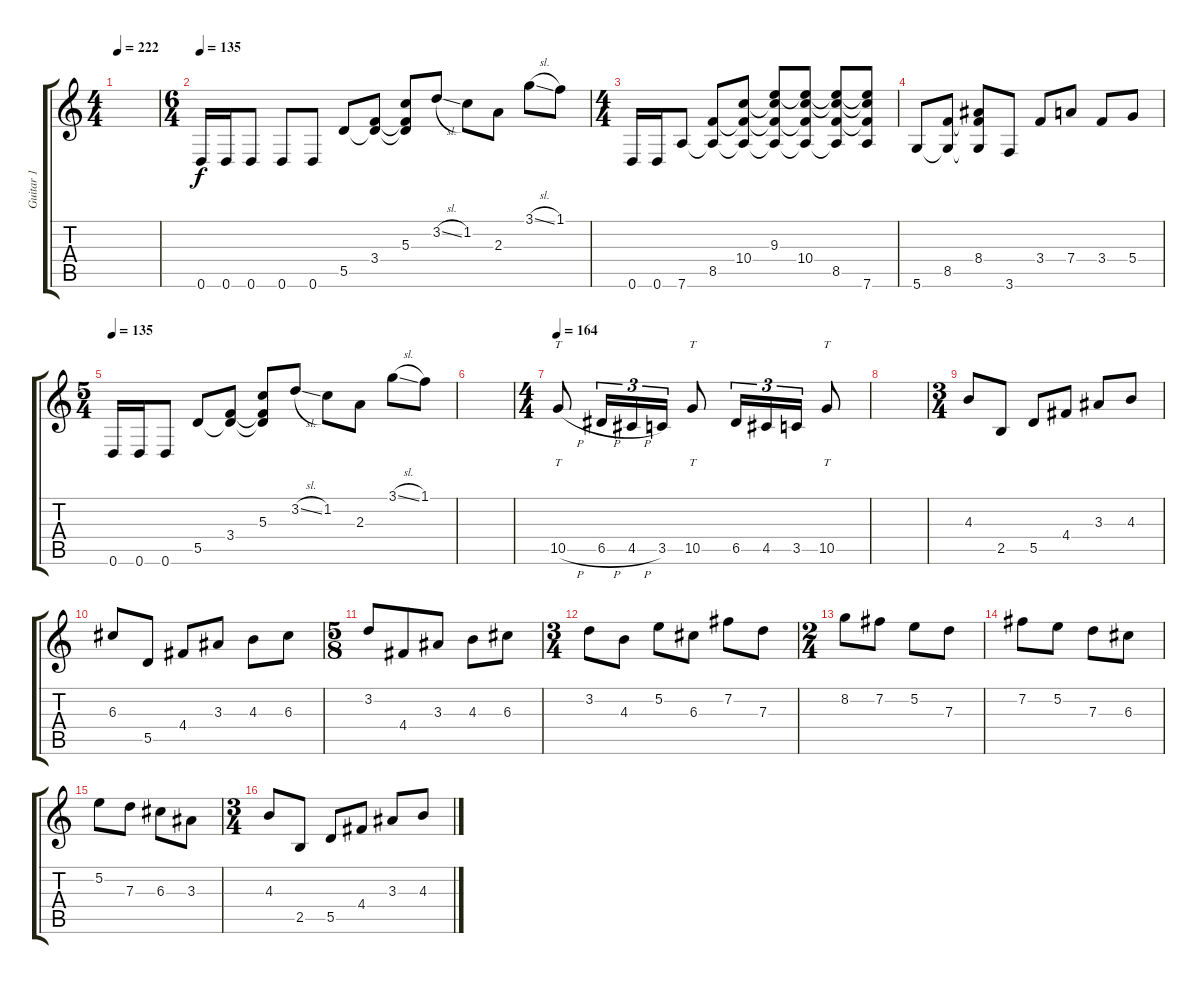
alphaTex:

\track ("Guitar 1" "Guitar 1") {instrument distortionguitar}
\staff {score tabs}
\tuning (E4 B3 G3 D3 A2 D2) {hide}
\ts (4 4)
\tempo 222
\clef g2
\ks c
|
\ts (6 4)
\tempo 135
0.6.16 0.6.16 0.6.8 0.6.8 0.6.8 5.5.8 (3.4 5.5{t}).8 (5.3 3.4{t} 5.5{t}).8 3.2{sl}.8 1.2.8 2.3.8 3.1{sl}.8 1.1.8 |
\ts (4 4)
0.6.16 0.6.16 7.6.8 (8.5 7.6{t}).8 (10.4 8.5{t} 7.6{t}).8 (9.3 10.4{t} 8.5{t} 7.6{t}).8 (9.3{t} 10.4 8.5{t} 7.6{t}).8 (9.3{t} 10.4{t} 8.5 7.6{t}).8 (9.3{t} 10.4{t} 8.5{t} 7.6).8 |
5.6.8 (8.5 5.6{t}).8 (8.4 8.5{t} 5.6{t}).8 3.6.8 3.4.8 7.4.8 3.4.8 5.4.8 |
\ts (5 4)
\tempo 135
0.6.16 0.6.16 0.6.8 5.5.8 (3.4 5.5{t}).8 (5.3 3.4{t} 5.5{t}).8 3.2{sl}.8 1.2.8 2.3.8 3.1{sl}.8 1.1.8 |
|
\ts (4 4)
\tempo 164
10.5{h}.8{tt} 6.5{h}.16{tu (3 2)} 4.5{h}.16{tu (3 2)} 3.5.16{tu (3 2)} 10.5.8{tt} 6.5.16{tu (3 2)} 4.5.16{tu (3 2)} 3.5.16{tu (3 2)} 10.5.8{tt} |
|
\ts (3 4)
4.3.8 2.5.8 5.5.8 4.4.8 3.3.8 4.3.8 |
6.3.8 5.5.8 4.4.8 3.3.8 4.3.8 6.3.8 |
\ts (5 8)
3.2.8 4.4.8 3.3.8 4.3.8 6.3.8 |
\ts (3 4)
3.2.8 4.3.8 5.2.8 6.3.8 7.2.8 7.3.8 |
\ts (2 4)
8.2.8 7.2.8 5.2.8 7.3.8 |
7.2.8 5.2.8 7.3.8 6.3.8 |
5.2.8 7.3.8 6.3.8 3.3.8 |
\ts (3 4)
4.3.8 2.5.8 5.5.8 4.4.8 3.3.8 4.3.8
